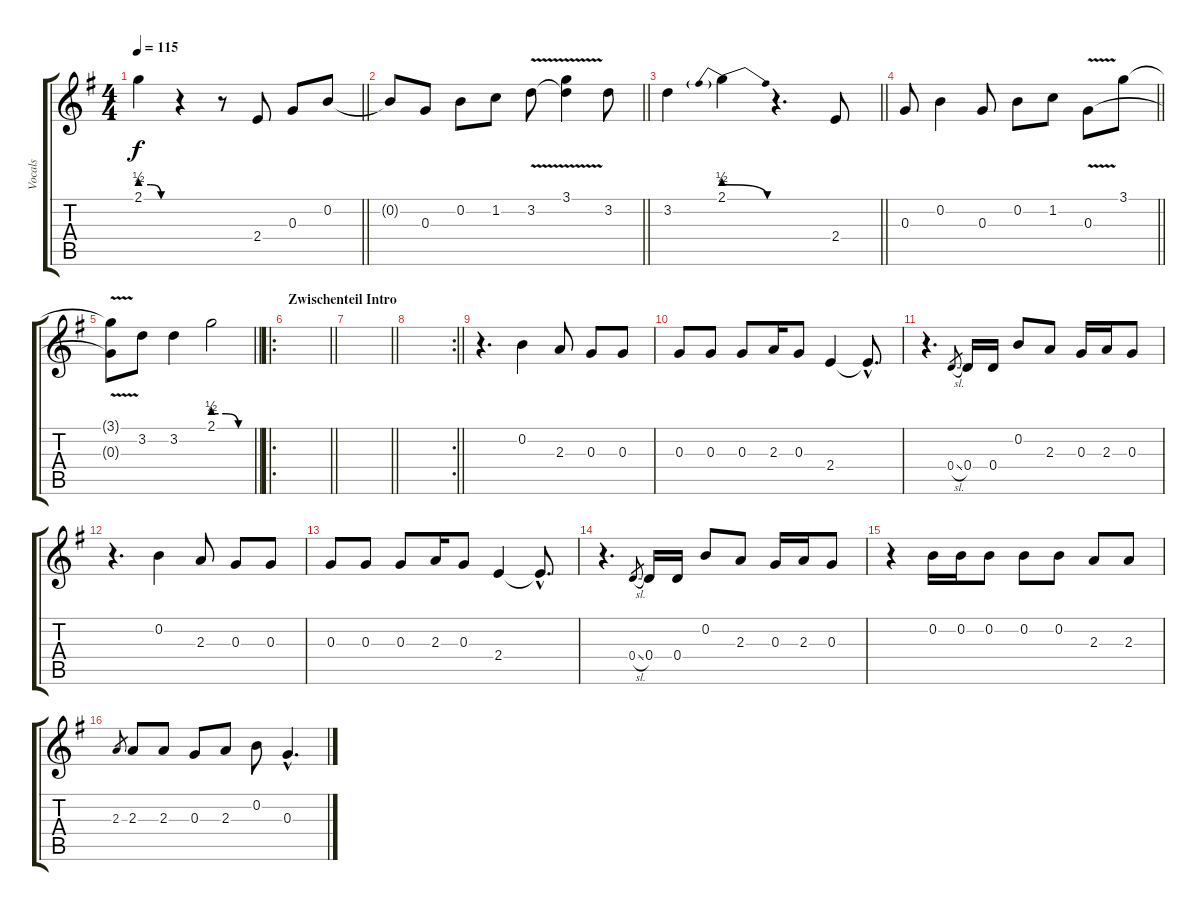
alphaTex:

\track ("Vocals" "Vocals") {instrument distortionguitar}
\staff {score tabs}
\tuning (E4 B3 G3 D3 A2 E2) {hide}
\ts (4 4)
\tempo 115
\clef g2
\barLineRight lightlight
\ks eminor
2.1{be (custom 0 2 20 2 40 0 60 0)}.4{dy f} r.4 r.8 2.4.8 0.3.8 0.2.8 |
\barLineRight lightlight
0.2{t}.8 0.3.8 0.2.8 1.2.8 3.2{v}.8 (3.1 3.2{t}).4 3.2.8 |
\barLineRight lightlight
3.2.4 2.1{be (prebendrelease 0 2 60 0)}.4 r.4{d} 2.4.8 |
\barLineRight lightlight
0.3.8 0.2.4 0.3.8 0.2.8 1.2.8 0.3{v}.8 3.1.8 |
\barLineRight lightlight
(3.1{t} 0.3{t}).8 3.2.8 3.2.4 2.1{be (custom 0 2 20 2 40 0 60 0)}.2 |
\ro
\section ("" "Zwischenteil Intro")
\barLineRight lightlight
|
\barLineRight lightlight
|
\rc 2
\barLineRight lightlight
|
r.4{d volume 16} 0.2.4 2.3.8 0.3.8 0.3.8 |
0.3.8 0.3.8 0.3.8 2.3.16 0.3.8 2.4.4 2.4{hac t}.8{d} |
r.4{d} 0.4{sl}.8{gr} 0.4.16 0.4.16 0.2.8 2.3.8 0.3.16 2.3.16 0.3.8 |
r.4{d volume 16} 0.2.4 2.3.8 0.3.8 0.3.8 |
0.3.8 0.3.8 0.3.8 2.3.16 0.3.8 2.4.4 2.4{hac t}.8{d} |
r.4{d} 0.4{sl}.8{gr} 0.4.16 0.4.16 0.2.8 2.3.8 0.3.16 2.3.16 0.3.8 |
r.4 0.2.16 0.2.16 0.2.8 0.2.8 0.2.8 2.3.8 2.3.8 |
2.3.8{gr} 2.3.8 2.3.8 0.3.8 2.3.8 0.2.8 0.3{hac}.4{d}
